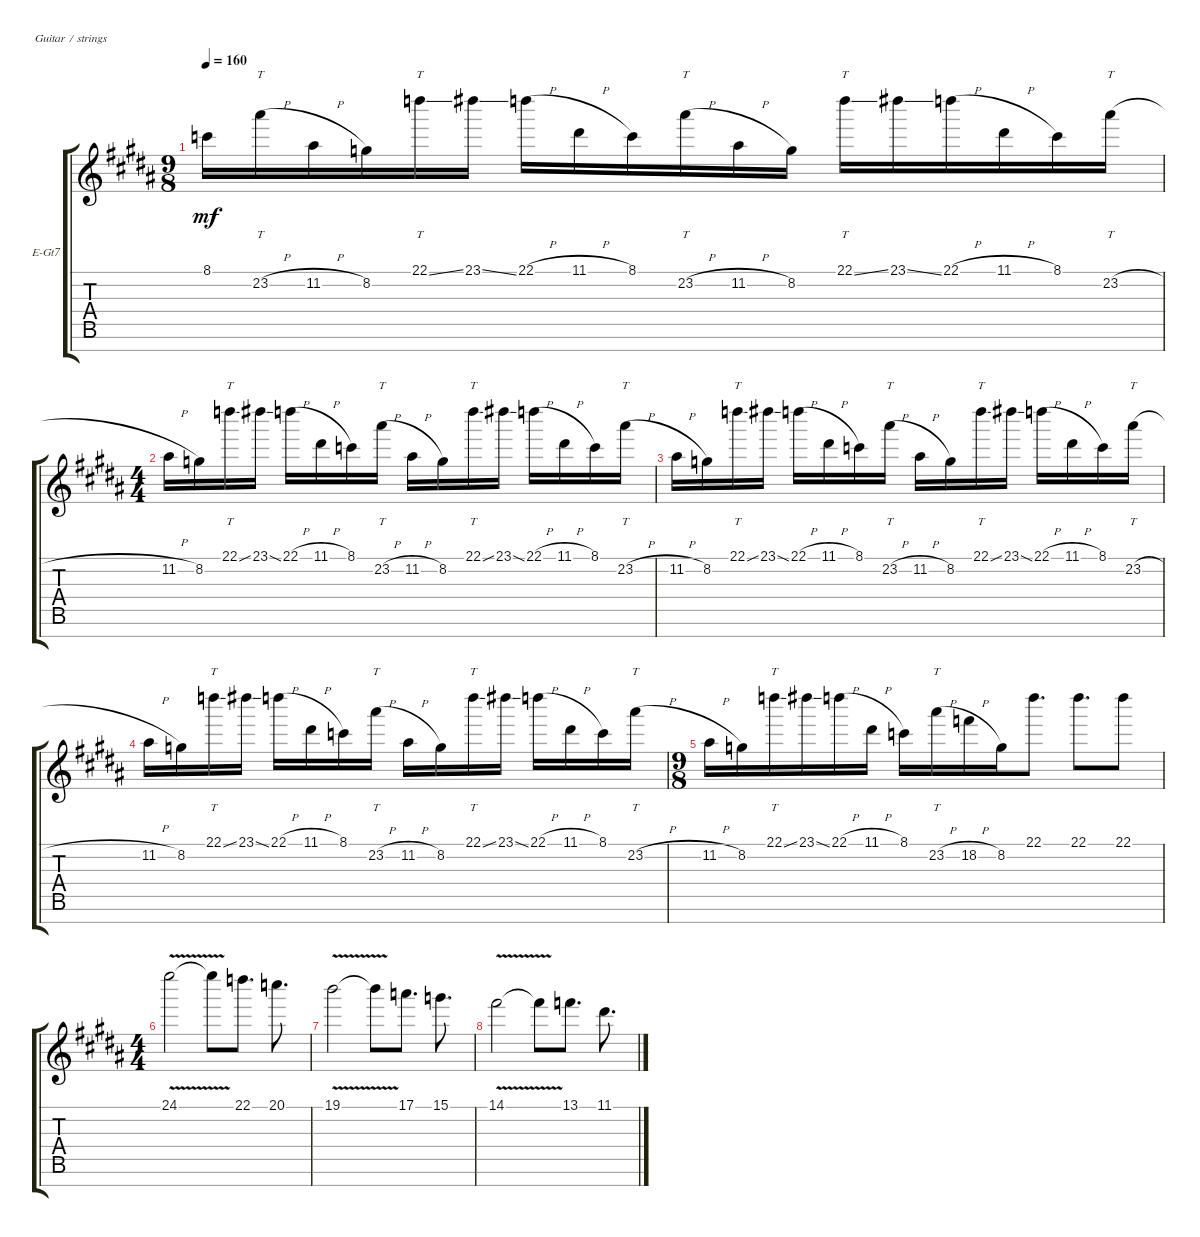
\defaultSystemsLayout 4
\bracketExtendMode groupsimilarinstruments
\firstSystemTrackNameOrientation horizontal
\otherSystemsTrackNameOrientation horizontal
\track ("Lead" "E-Gt7") {instrument distortionguitar}
\staff {score tabs}
\tuning (E4 B3 G3 D3 A2 E2 B1)
\ts (9 8)
\tempo 160
\clef g2
\ks b
8.1.16{dy mf} 23.2{h}.16{tt} 11.2{h}.16 8.2.16 22.1{ss}.16{tt} 23.1{ss}.16 22.1{h}.16 11.1{h}.16 8.1.16 23.2{h}.16{tt} 11.2{h}.16 8.2.16 22.1{ss}.16{tt} 23.1{ss}.16 22.1{h}.16 11.1{h}.16 8.1.16 23.2{h}.16{tt} |
\ts (4 4)
11.2{h}.16 8.2.16 22.1{ss}.16{tt} 23.1{ss}.16 22.1{h}.16 11.1{h}.16 8.1.16 23.2{h}.16{tt} 11.2{h}.16 8.2.16 22.1{ss}.16{tt} 23.1{ss}.16 22.1{h}.16 11.1{h}.16 8.1.16 23.2{h}.16{tt} |
11.2{h}.16 8.2.16 22.1{ss}.16{tt} 23.1{ss}.16 22.1{h}.16 11.1{h}.16 8.1.16 23.2{h}.16{tt} 11.2{h}.16 8.2.16 22.1{ss}.16{tt} 23.1{ss}.16 22.1{h}.16 11.1{h}.16 8.1.16 23.2{h}.16{tt} |
11.2{h}.16 8.2.16 22.1{ss}.16{tt} 23.1{ss}.16 22.1{h}.16 11.1{h}.16 8.1.16 23.2{h}.16{tt} 11.2{h}.16 8.2.16 22.1{ss}.16{tt} 23.1{ss}.16 22.1{h}.16 11.1{h}.16 8.1.16 23.2{h}.16{tt} |
\ts (9 8)
11.2{h}.16 8.2.16 22.1{ss}.16{tt} 23.1{ss}.16 22.1{h}.16 11.1{h}.16 8.1.16 23.2{h}.16{tt} 18.2{h}.16 8.2.16 22.1.8{d} 22.1.8{d} 22.1.8 |
\ts (4 4)
24.1{v}.2 24.1{v t}.8 22.1.8{d} 20.1.8{d} |
19.1{v}.2 19.1{v t}.8 17.1.8{d} 15.1.8{d} |
14.1{v}.2 14.1{t}.8 13.1.8{d} 11.1.8{d}
